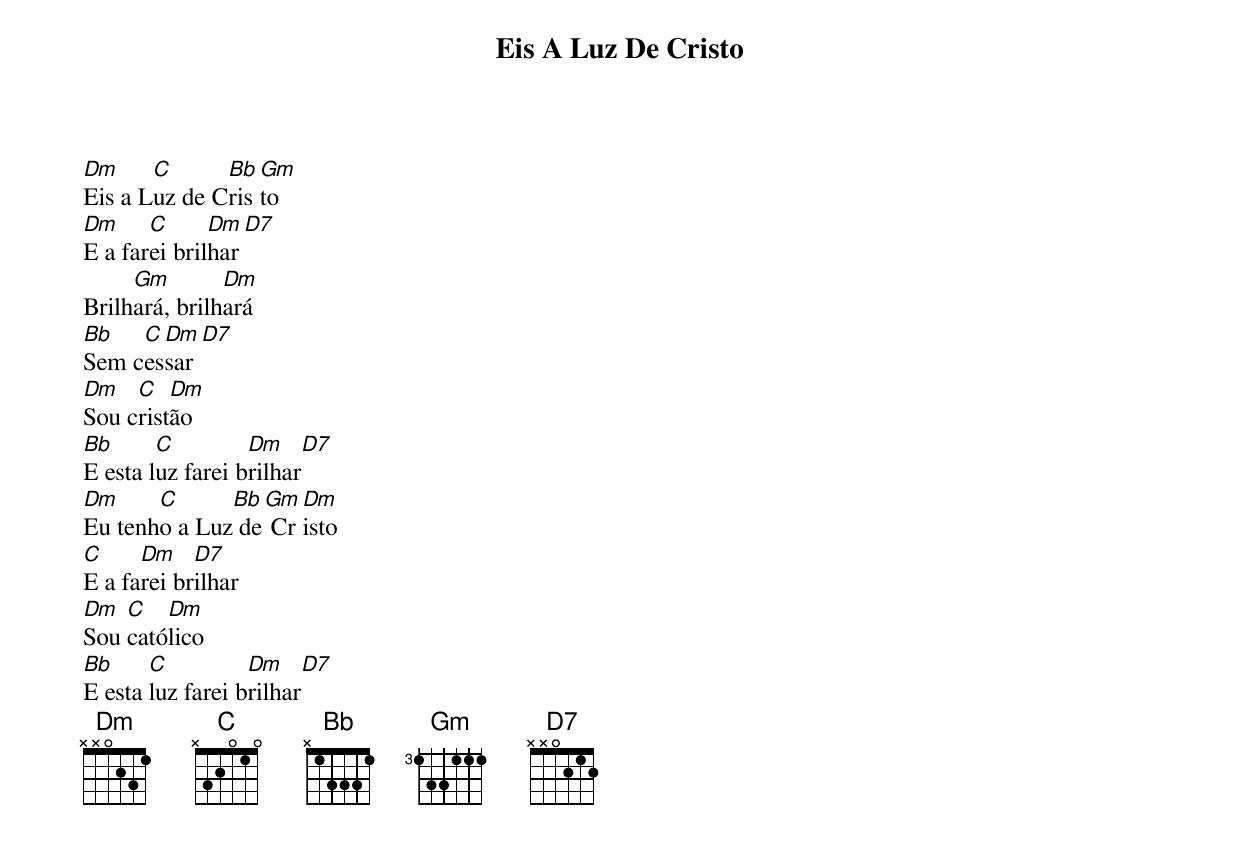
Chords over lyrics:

Eis A Luz De Cristo

Dm     C      Bb Gm
Eis a Luz de Cristo
Dm     C      Dm  D7
E a farei brilhar
     Gm        Dm
Brilhará, brilhará
Bb   C Dm  D7
Sem cessar
Dm   C   Dm
Sou cristão
Bb      C         Dm     D7
E esta luz farei brilhar
Dm     C      Bb Gm Dm
Eu tenho a Luz de Cristo
C     Dm    D7
E a farei brilhar
Dm  C   Dm
Sou católico
Bb     C          Dm     D7
E esta luz farei brilhar
